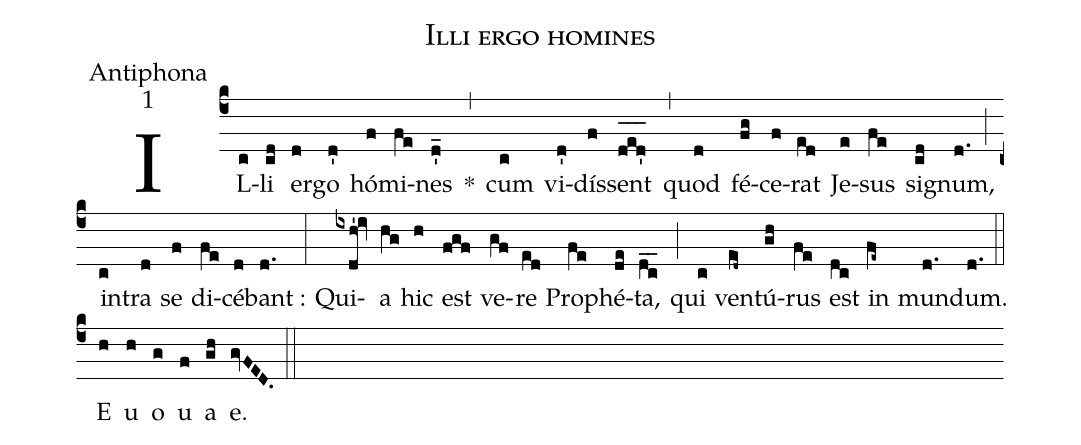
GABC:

name:Illi ergo homines;
office-part:Antiphona;
mode:1;
%%
(c4) IL(c)li(cd) er(d)go(d') hó(f)mi(fe)nes(d'_) *(,) cum(c) vi(d')dís(f)sent(d_[oh:h]e_[oh:h]d'_[oh:h]) (,) quod(d) fé(fg)ce(f)rat(ed) Je(e)sus(fe) si(cd)gnum,(d.) (;) in(c)tra(d) se(f) di(fe)cé(d)bant :(d.) (:) Qui(ixdh'!iv)a(hg) hic(h) est(fgf) ve(gf)re(ed) Pro(fe)phé(de)ta,(dc__) (;) qui(c) ven(ed~)tú(gh)rus(fe) est(dc) in(fe~) mun(d.)dum.(d.) (::) <eu>E(h) u(h) o(g) u(f) a(gh) e.</eu>(gvFED.) (::)
